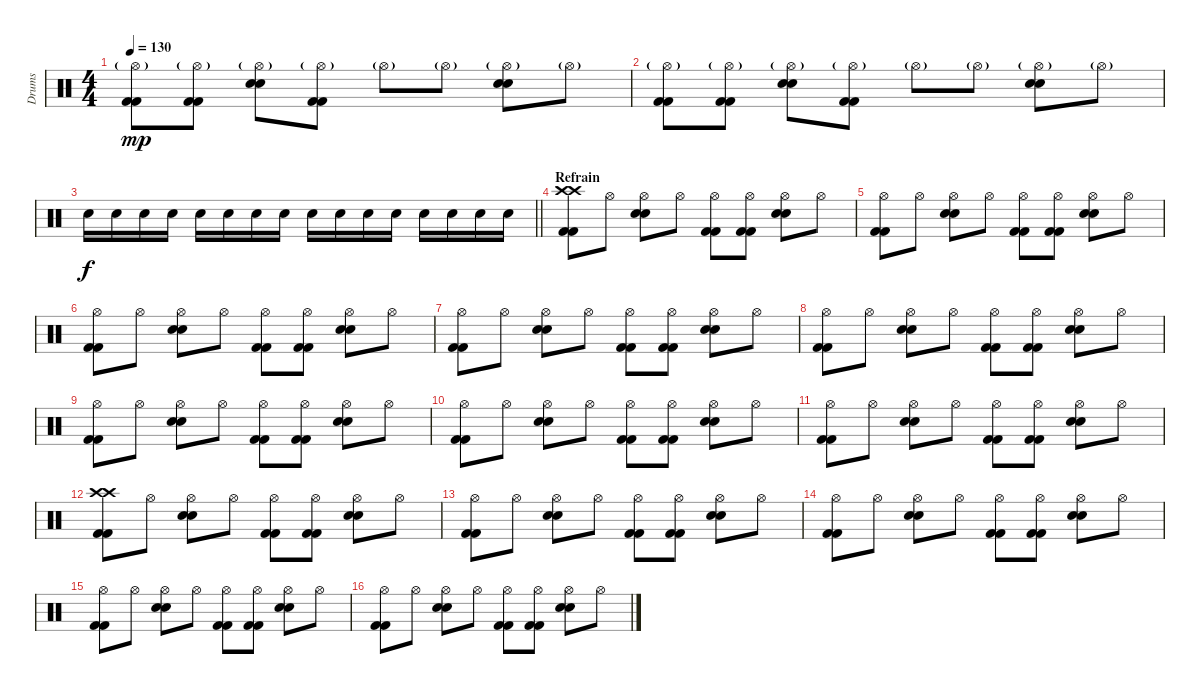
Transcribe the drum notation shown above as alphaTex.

\track ("Drums" "Drums") {instrument percussion}
\staff {score}
\articulation defaults
\ts (4 4)
\tempo 130
\clef neutral
\ks c
("Kick (hit) 2" "Kick (hit) 2" "Hi-Hat (open)"{g}).8{dy mp} ("Kick (hit) 2" "Kick (hit) 2" "Hi-Hat (open)"{g}).8 ("Electric Snare (hit)" "Electric Snare (hit)" "Hi-Hat (open)"{g}).8 ("Kick (hit) 2" "Kick (hit) 2" "Hi-Hat (open)"{g}).8 "Hi-Hat (open)"{g}.8 "Hi-Hat (open)"{g}.8 ("Electric Snare (hit)" "Electric Snare (hit)" "Hi-Hat (open)"{g}).8 "Hi-Hat (open)"{g}.8 |
("Kick (hit) 2" "Kick (hit) 2" "Hi-Hat (open)"{g}).8 ("Kick (hit) 2" "Kick (hit) 2" "Hi-Hat (open)"{g}).8 ("Electric Snare (hit)" "Electric Snare (hit)" "Hi-Hat (open)"{g}).8 ("Kick (hit) 2" "Kick (hit) 2" "Hi-Hat (open)"{g}).8 "Hi-Hat (open)"{g}.8 "Hi-Hat (open)"{g}.8 ("Electric Snare (hit)" "Electric Snare (hit)" "Hi-Hat (open)"{g}).8 "Hi-Hat (open)"{g}.8 |
\barLineRight lightlight "Electric Snare (hit)".16{dy f} "Electric Snare (hit)".16 "Electric Snare (hit)".16 "Electric Snare (hit)".16 "Electric Snare (hit)".16 "Electric Snare (hit)".16 "Electric Snare (hit)".16 "Electric Snare (hit)".16 "Electric Snare (hit)".16 "Electric Snare (hit)".16 "Electric Snare (hit)".16 "Electric Snare (hit)".16 "Electric Snare (hit)".16 "Electric Snare (hit)".16 "Electric Snare (hit)".16 "Electric Snare (hit)".16
|
\section ("" "Refrain")
("Crash high (hit)" "Kick (hit) 2" "Kick (hit) 2" "Crash high (hit)").8 "Hi-Hat (open)".8 ("Electric Snare (hit)" "Hi-Hat (open)" "Electric Snare (hit)").8 "Hi-Hat (open)".8 ("Hi-Hat (open)" "Kick (hit) 2" "Kick (hit) 2").8 ("Hi-Hat (open)" "Kick (hit) 2" "Kick (hit) 2").8 ("Hi-Hat (open)" "Electric Snare (hit)" "Electric Snare (hit)").8 "Hi-Hat (open)".8 |
("Hi-Hat (open)" "Kick (hit) 2" "Kick (hit) 2").8 "Hi-Hat (open)".8 ("Electric Snare (hit)" "Hi-Hat (open)" "Electric Snare (hit)").8 "Hi-Hat (open)".8 ("Hi-Hat (open)" "Kick (hit) 2" "Kick (hit) 2").8 ("Hi-Hat (open)" "Kick (hit) 2" "Kick (hit) 2").8 ("Hi-Hat (open)" "Electric Snare (hit)" "Electric Snare (hit)").8 "Hi-Hat (open)".8 |
("Hi-Hat (open)" "Kick (hit) 2" "Kick (hit) 2").8 "Hi-Hat (open)".8 ("Electric Snare (hit)" "Hi-Hat (open)" "Electric Snare (hit)").8 "Hi-Hat (open)".8 ("Hi-Hat (open)" "Kick (hit) 2" "Kick (hit) 2").8 ("Hi-Hat (open)" "Kick (hit) 2" "Kick (hit) 2").8 ("Hi-Hat (open)" "Electric Snare (hit)" "Electric Snare (hit)").8 "Hi-Hat (open)".8 |
("Hi-Hat (open)" "Kick (hit) 2" "Kick (hit) 2").8 "Hi-Hat (open)".8 ("Electric Snare (hit)" "Hi-Hat (open)" "Electric Snare (hit)").8 "Hi-Hat (open)".8 ("Hi-Hat (open)" "Kick (hit) 2" "Kick (hit) 2").8 ("Hi-Hat (open)" "Kick (hit) 2" "Kick (hit) 2").8 ("Hi-Hat (open)" "Electric Snare (hit)" "Electric Snare (hit)").8 "Hi-Hat (open)".8 |
("Hi-Hat (open)" "Kick (hit) 2" "Kick (hit) 2").8 "Hi-Hat (open)".8 ("Electric Snare (hit)" "Hi-Hat (open)" "Electric Snare (hit)").8 "Hi-Hat (open)".8 ("Hi-Hat (open)" "Kick (hit) 2" "Kick (hit) 2").8 ("Hi-Hat (open)" "Kick (hit) 2" "Kick (hit) 2").8 ("Hi-Hat (open)" "Electric Snare (hit)" "Electric Snare (hit)").8 "Hi-Hat (open)".8 |
("Hi-Hat (open)" "Kick (hit) 2" "Kick (hit) 2").8 "Hi-Hat (open)".8 ("Electric Snare (hit)" "Hi-Hat (open)" "Electric Snare (hit)").8 "Hi-Hat (open)".8 ("Hi-Hat (open)" "Kick (hit) 2" "Kick (hit) 2").8 ("Hi-Hat (open)" "Kick (hit) 2" "Kick (hit) 2").8 ("Hi-Hat (open)" "Electric Snare (hit)" "Electric Snare (hit)").8 "Hi-Hat (open)".8 |
("Hi-Hat (open)" "Kick (hit) 2" "Kick (hit) 2").8 "Hi-Hat (open)".8 ("Electric Snare (hit)" "Hi-Hat (open)" "Electric Snare (hit)").8 "Hi-Hat (open)".8 ("Hi-Hat (open)" "Kick (hit) 2" "Kick (hit) 2").8 ("Hi-Hat (open)" "Kick (hit) 2" "Kick (hit) 2").8 ("Hi-Hat (open)" "Electric Snare (hit)" "Electric Snare (hit)").8 "Hi-Hat (open)".8 |
("Hi-Hat (open)" "Kick (hit) 2" "Kick (hit) 2").8 "Hi-Hat (open)".8 ("Electric Snare (hit)" "Hi-Hat (open)" "Electric Snare (hit)").8 "Hi-Hat (open)".8 ("Hi-Hat (open)" "Kick (hit) 2" "Kick (hit) 2").8 ("Hi-Hat (open)" "Kick (hit) 2" "Kick (hit) 2").8 ("Hi-Hat (open)" "Electric Snare (hit)" "Electric Snare (hit)").8 "Hi-Hat (open)".8 |
("Crash high (hit)" "Kick (hit) 2" "Kick (hit) 2" "Crash high (hit)").8 "Hi-Hat (open)".8 ("Electric Snare (hit)" "Hi-Hat (open)" "Electric Snare (hit)").8 "Hi-Hat (open)".8 ("Hi-Hat (open)" "Kick (hit) 2" "Kick (hit) 2").8 ("Hi-Hat (open)" "Kick (hit) 2" "Kick (hit) 2").8 ("Hi-Hat (open)" "Electric Snare (hit)" "Electric Snare (hit)").8 "Hi-Hat (open)".8 |
("Hi-Hat (open)" "Kick (hit) 2" "Kick (hit) 2").8 "Hi-Hat (open)".8 ("Electric Snare (hit)" "Hi-Hat (open)" "Electric Snare (hit)").8 "Hi-Hat (open)".8 ("Hi-Hat (open)" "Kick (hit) 2" "Kick (hit) 2").8 ("Hi-Hat (open)" "Kick (hit) 2" "Kick (hit) 2").8 ("Hi-Hat (open)" "Electric Snare (hit)" "Electric Snare (hit)").8 "Hi-Hat (open)".8 |
("Hi-Hat (open)" "Kick (hit) 2" "Kick (hit) 2").8 "Hi-Hat (open)".8 ("Electric Snare (hit)" "Hi-Hat (open)" "Electric Snare (hit)").8 "Hi-Hat (open)".8 ("Hi-Hat (open)" "Kick (hit) 2" "Kick (hit) 2").8 ("Hi-Hat (open)" "Kick (hit) 2" "Kick (hit) 2").8 ("Hi-Hat (open)" "Electric Snare (hit)" "Electric Snare (hit)").8 "Hi-Hat (open)".8 |
("Hi-Hat (open)" "Kick (hit) 2" "Kick (hit) 2").8 "Hi-Hat (open)".8 ("Electric Snare (hit)" "Hi-Hat (open)" "Electric Snare (hit)").8 "Hi-Hat (open)".8 ("Hi-Hat (open)" "Kick (hit) 2" "Kick (hit) 2").8 ("Hi-Hat (open)" "Kick (hit) 2" "Kick (hit) 2").8 ("Hi-Hat (open)" "Electric Snare (hit)" "Electric Snare (hit)").8 "Hi-Hat (open)".8 |
("Hi-Hat (open)" "Kick (hit) 2" "Kick (hit) 2").8 "Hi-Hat (open)".8 ("Electric Snare (hit)" "Hi-Hat (open)" "Electric Snare (hit)").8 "Hi-Hat (open)".8 ("Hi-Hat (open)" "Kick (hit) 2" "Kick (hit) 2").8 ("Hi-Hat (open)" "Kick (hit) 2" "Kick (hit) 2").8 ("Hi-Hat (open)" "Electric Snare (hit)" "Electric Snare (hit)").8 "Hi-Hat (open)".8
